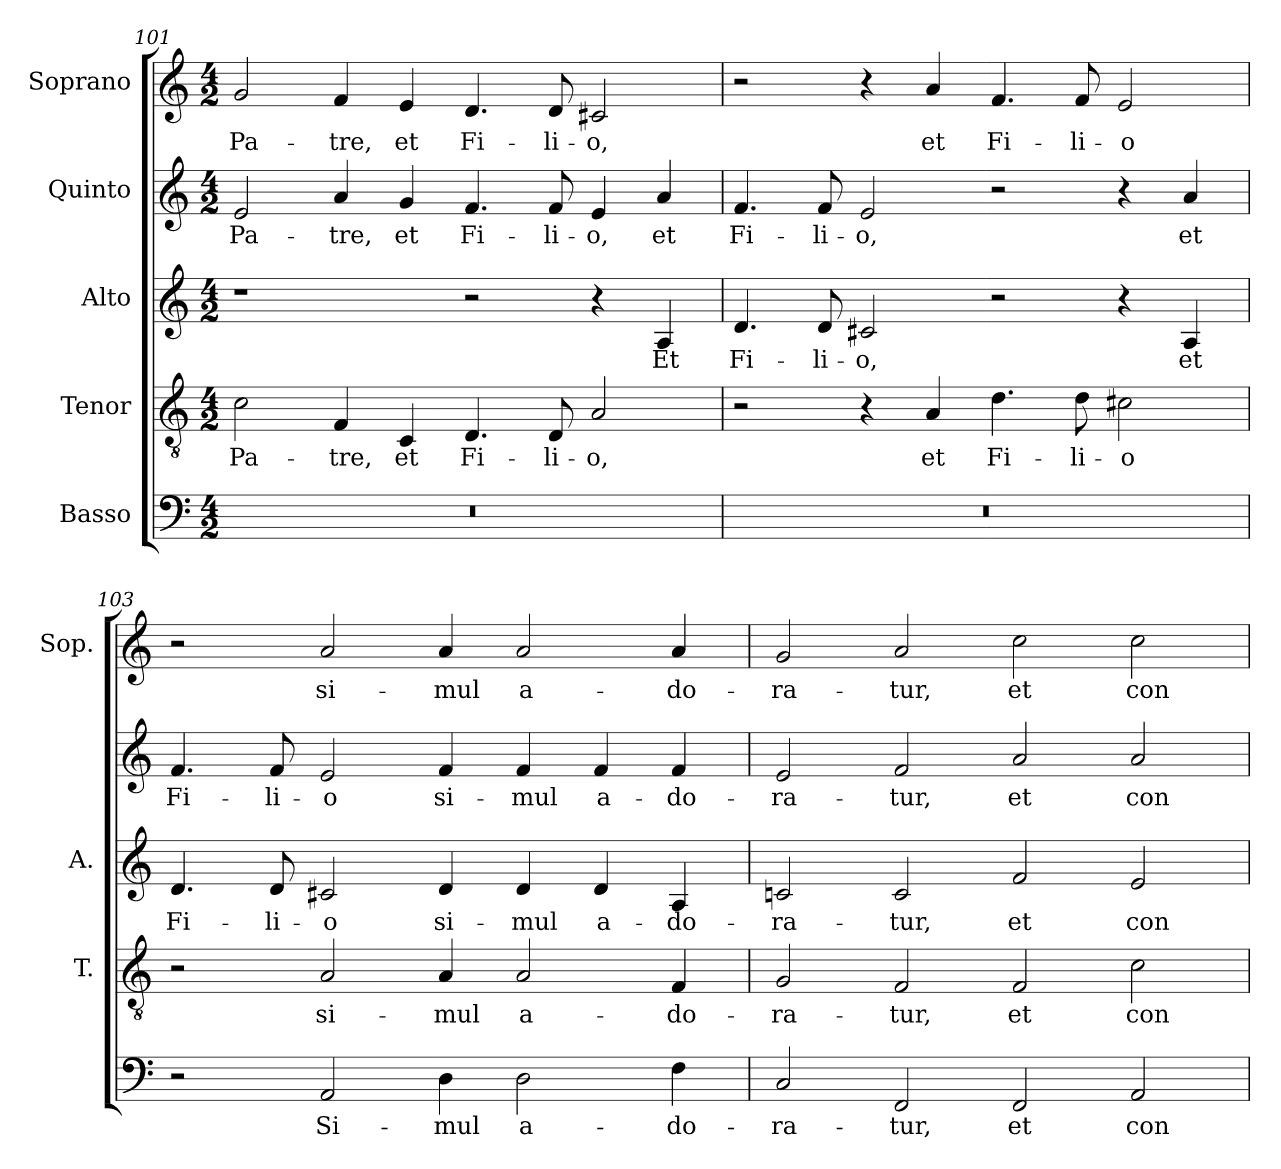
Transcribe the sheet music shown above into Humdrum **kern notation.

**kern	**text	**kern	**text	**kern	**text	**kern	**text	**kern	**text
*part5	*part5	*part4	*part4	*part3	*part3	*part2	*part2	*part1	*part1
*staff5	*staff5	*staff4	*staff4	*staff3	*staff3	*staff2	*staff2	*staff1	*staff1
*I"Basso	*	*I"Tenor	*	*I"Alto	*	*I"Quinto	*	*I"Soprano	*
*	*	*I'T.	*	*I'A.	*	*	*	*I'Sop.	*
*clefF4	*	*clefGv2	*	*clefG2	*	*clefG2	*	*clefG2	*
*	*	*ITrd7c12	*	*	*	*	*	*	*
*k[]	*	*k[]	*	*k[]	*	*k[]	*	*k[]	*
*C:	*	*C:	*	*C:	*	*C:	*	*C:	*
*M4/2	*	*M4/2	*	*M4/2	*	*M4/2	*	*M4/2	*
=101	=101	=101	=101	=101	=101	=101	=101	=101	=101
!LO:N:vis=1	!	!	!	!	!	!	!	!	!
!	!	!	!LO:LY:b:color=#000000	!	!	!	!	!	!
!	!	!	!	!	!	!	!LO:LY:b:color=#000000	!	!
!	!	!	!	!	!	!	!	!	!LO:LY:b:color=#000000
0r	.	2Ci\	Pa-	1r	.	2ei/	Pa-	2gi/	Pa-
!	!	!	!LO:LY:b:color=#000000	!	!	!	!	!	!
!	!	!	!	!	!	!	!LO:LY:b:color=#000000	!	!
!	!	!	!	!	!	!	!	!	!LO:LY:b:color=#000000
.	.	4FFi/	-tre,	.	.	4ai/	-tre,	4fi/	-tre,
!	!	!	!LO:LY:b:color=#000000	!	!	!	!	!	!
!	!	!	!	!	!	!	!LO:LY:b:color=#000000	!	!
!	!	!	!	!	!	!	!	!	!LO:LY:b:color=#000000
.	.	4CCi/	et	.	.	4gi/	et	4ei/	et
!	!	!	!LO:LY:b:color=#000000	!	!	!	!	!	!
!	!	!	!	!	!	!	!LO:LY:b:color=#000000	!	!
!	!	!	!	!	!	!	!	!	!LO:LY:b:color=#000000
.	.	4.DDi/	Fi-	2r	.	4.fi/	Fi-	4.di/	Fi-
!	!	!	!LO:LY:b:color=#000000	!	!	!	!	!	!
!	!	!	!	!	!	!	!LO:LY:b:color=#000000	!	!
!	!	!	!	!	!	!	!	!	!LO:LY:b:color=#000000
.	.	8DDi/	-li-	.	.	8fi/	-li-	8di/	-li-
!	!	!	!LO:LY:b:color=#000000	!	!	!	!	!	!
!	!	!	!	!	!	!	!LO:LY:b:color=#000000	!	!
!	!	!	!	!	!	!	!	!	!LO:LY:b:color=#000000
.	.	2AAi/	-o,	4r	.	4ei/	-o,	2c#Xi/	-o,
!	!	!	!	!	!LO:LY:b:color=#000000	!	!	!	!
!	!	!	!	!	!	!	!LO:LY:b:color=#000000	!	!
.	.	.	.	4Ai/	Et	4ai/	et	.	.
!!LO:PB:g=z
=102	=102	=102	=102	=102	=102	=102	=102	=102	=102
!LO:N:vis=1	!	!	!	!	!	!	!	!	!
!	!	!	!	!	!LO:LY:b:color=#000000	!	!	!	!
!	!	!	!	!	!	!	!LO:LY:b:color=#000000	!	!
0r	.	2r	.	4.di/	Fi-	4.fi/	Fi-	2r	.
!	!	!	!	!	!LO:LY:b:color=#000000	!	!	!	!
!	!	!	!	!	!	!	!LO:LY:b:color=#000000	!	!
.	.	.	.	8di/	-li-	8fi/	-li-	.	.
!	!	!	!	!	!LO:LY:b:color=#000000	!	!	!	!
!	!	!	!	!	!	!	!LO:LY:b:color=#000000	!	!
.	.	4r	.	2c#Xi/	-o,	2ei/	-o,	4r	.
!	!	!	!LO:LY:b:color=#000000	!	!	!	!	!	!
!	!	!	!	!	!	!	!	!	!LO:LY:b:color=#000000
.	.	4AAi/	et	.	.	.	.	4ai/	et
!	!	!	!LO:LY:b:color=#000000	!	!	!	!	!	!
!	!	!	!	!	!	!	!	!	!LO:LY:b:color=#000000
.	.	4.Di\	Fi-	2r	.	2r	.	4.fi/	Fi-
!	!	!	!LO:LY:b:color=#000000	!	!	!	!	!	!
!	!	!	!	!	!	!	!	!	!LO:LY:b:color=#000000
.	.	8Di\	-li-	.	.	.	.	8fi/	-li-
!	!	!	!LO:LY:b:color=#000000	!	!	!	!	!	!
!	!	!	!	!	!	!	!	!	!LO:LY:b:color=#000000
.	.	2C#Xi\	-o	4r	.	4r	.	2ei/	-o
!	!	!	!	!	!LO:LY:b:color=#000000	!	!	!	!
!	!	!	!	!	!	!	!LO:LY:b:color=#000000	!	!
.	.	.	.	4Ai/	et	4ai/	et	.	.
=103	=103	=103	=103	=103	=103	=103	=103	=103	=103
!	!	!	!	!	!LO:LY:b:color=#000000	!	!	!	!
!	!	!	!	!	!	!	!LO:LY:b:color=#000000	!	!
2r	.	2r	.	4.di/	Fi-	4.fi/	Fi-	2r	.
!	!	!	!	!	!LO:LY:b:color=#000000	!	!	!	!
!	!	!	!	!	!	!	!LO:LY:b:color=#000000	!	!
.	.	.	.	8di/	-li-	8fi/	-li-	.	.
!	!LO:LY:b:color=#000000	!	!	!	!	!	!	!	!
!	!	!	!LO:LY:b:color=#000000	!	!	!	!	!	!
!	!	!	!	!	!LO:LY:b:color=#000000	!	!	!	!
!	!	!	!	!	!	!	!LO:LY:b:color=#000000	!	!
!	!	!	!	!	!	!	!	!	!LO:LY:b:color=#000000
2AAi/	Si-	2AAi/	si-	2c#Xi/	-o	2ei/	-o	2ai/	si-
!	!LO:LY:b:color=#000000	!	!	!	!	!	!	!	!
!	!	!	!LO:LY:b:color=#000000	!	!	!	!	!	!
!	!	!	!	!	!LO:LY:b:color=#000000	!	!	!	!
!	!	!	!	!	!	!	!LO:LY:b:color=#000000	!	!
!	!	!	!	!	!	!	!	!	!LO:LY:b:color=#000000
4Di\	-mul	4AAi/	-mul	4di/	si-	4fi/	si-	4ai/	-mul
!	!LO:LY:b:color=#000000	!	!	!	!	!	!	!	!
!	!	!	!LO:LY:b:color=#000000	!	!	!	!	!	!
!	!	!	!	!	!LO:LY:b:color=#000000	!	!	!	!
!	!	!	!	!	!	!	!LO:LY:b:color=#000000	!	!
!	!	!	!	!	!	!	!	!	!LO:LY:b:color=#000000
2Di\	a-	2AAi/	a-	4di/	-mul	4fi/	-mul	2ai/	a-
!	!	!	!	!	!LO:LY:b:color=#000000	!	!	!	!
!	!	!	!	!	!	!	!LO:LY:b:color=#000000	!	!
.	.	.	.	4di/	a-	4fi/	a-	.	.
!	!LO:LY:b:color=#000000	!	!	!	!	!	!	!	!
!	!	!	!LO:LY:b:color=#000000	!	!	!	!	!	!
!	!	!	!	!	!LO:LY:b:color=#000000	!	!	!	!
!	!	!	!	!	!	!	!LO:LY:b:color=#000000	!	!
!	!	!	!	!	!	!	!	!	!LO:LY:b:color=#000000
4Fi\	-do-	4FFi/	-do-	4Ai/	-do-	4fi/	-do-	4ai/	-do-
=104	=104	=104	=104	=104	=104	=104	=104	=104	=104
!	!LO:LY:b:color=#000000	!	!	!	!	!	!	!	!
!	!	!	!LO:LY:b:color=#000000	!	!	!	!	!	!
!	!	!	!	!	!LO:LY:b:color=#000000	!	!	!	!
!	!	!	!	!	!	!	!LO:LY:b:color=#000000	!	!
!	!	!	!	!	!	!	!	!	!LO:LY:b:color=#000000
2Ci/	-ra-	2GGi/	-ra-	2cni/	-ra-	2ei/	-ra-	2gi/	-ra-
!	!LO:LY:b:color=#000000	!	!	!	!	!	!	!	!
!	!	!	!LO:LY:b:color=#000000	!	!	!	!	!	!
!	!	!	!	!	!LO:LY:b:color=#000000	!	!	!	!
!	!	!	!	!	!	!	!LO:LY:b:color=#000000	!	!
!	!	!	!	!	!	!	!	!	!LO:LY:b:color=#000000
2FFi/	-tur,	2FFi/	-tur,	2ci/	-tur,	2fi/	-tur,	2ai/	-tur,
!	!LO:LY:b:color=#000000	!	!	!	!	!	!	!	!
!	!	!	!LO:LY:b:color=#000000	!	!	!	!	!	!
!	!	!	!	!	!LO:LY:b:color=#000000	!	!	!	!
!	!	!	!	!	!	!	!LO:LY:b:color=#000000	!	!
!	!	!	!	!	!	!	!	!	!LO:LY:b:color=#000000
2FFi/	et	2FFi/	et	2fi/	et	2ai/	et	2cci\	et
!	!LO:LY:b:color=#000000	!	!	!	!	!	!	!	!
!	!	!	!LO:LY:b:color=#000000	!	!	!	!	!	!
!	!	!	!	!	!LO:LY:b:color=#000000	!	!	!	!
!	!	!	!	!	!	!	!LO:LY:b:color=#000000	!	!
!	!	!	!	!	!	!	!	!	!LO:LY:b:color=#000000
2AAi/	con-	2Ci\	con-	2ei/	con-	2ai/	con-	2cci\	con-
=	=	=	=	=	=	=	=	=	=
*-	*-	*-	*-	*-	*-	*-	*-	*-	*-
